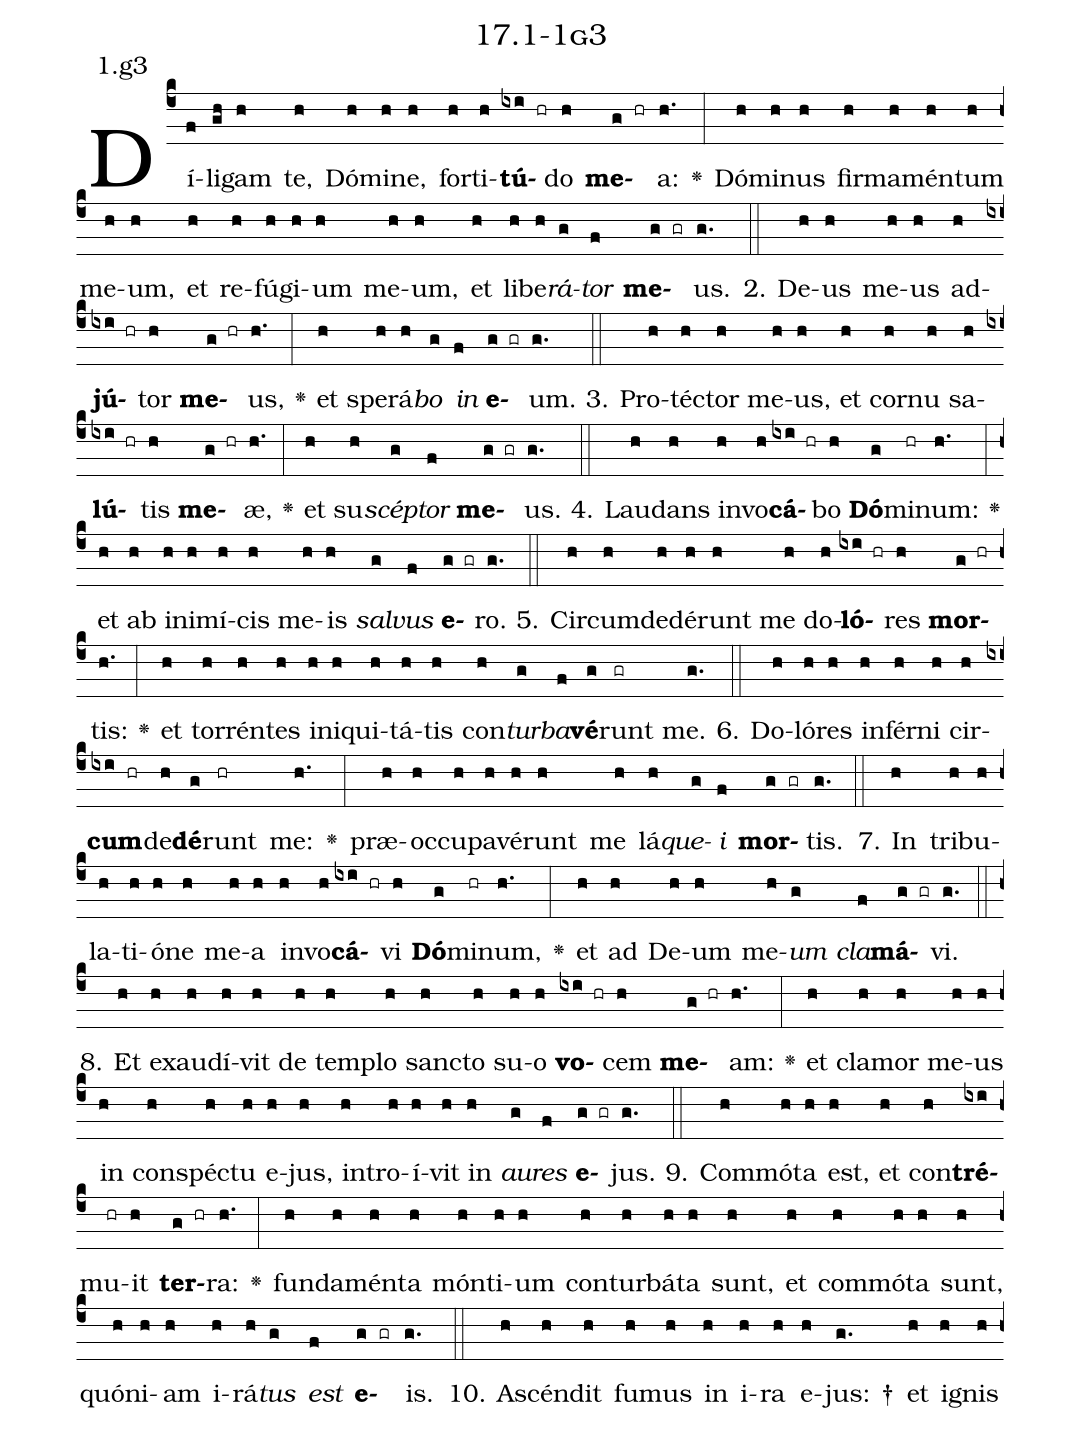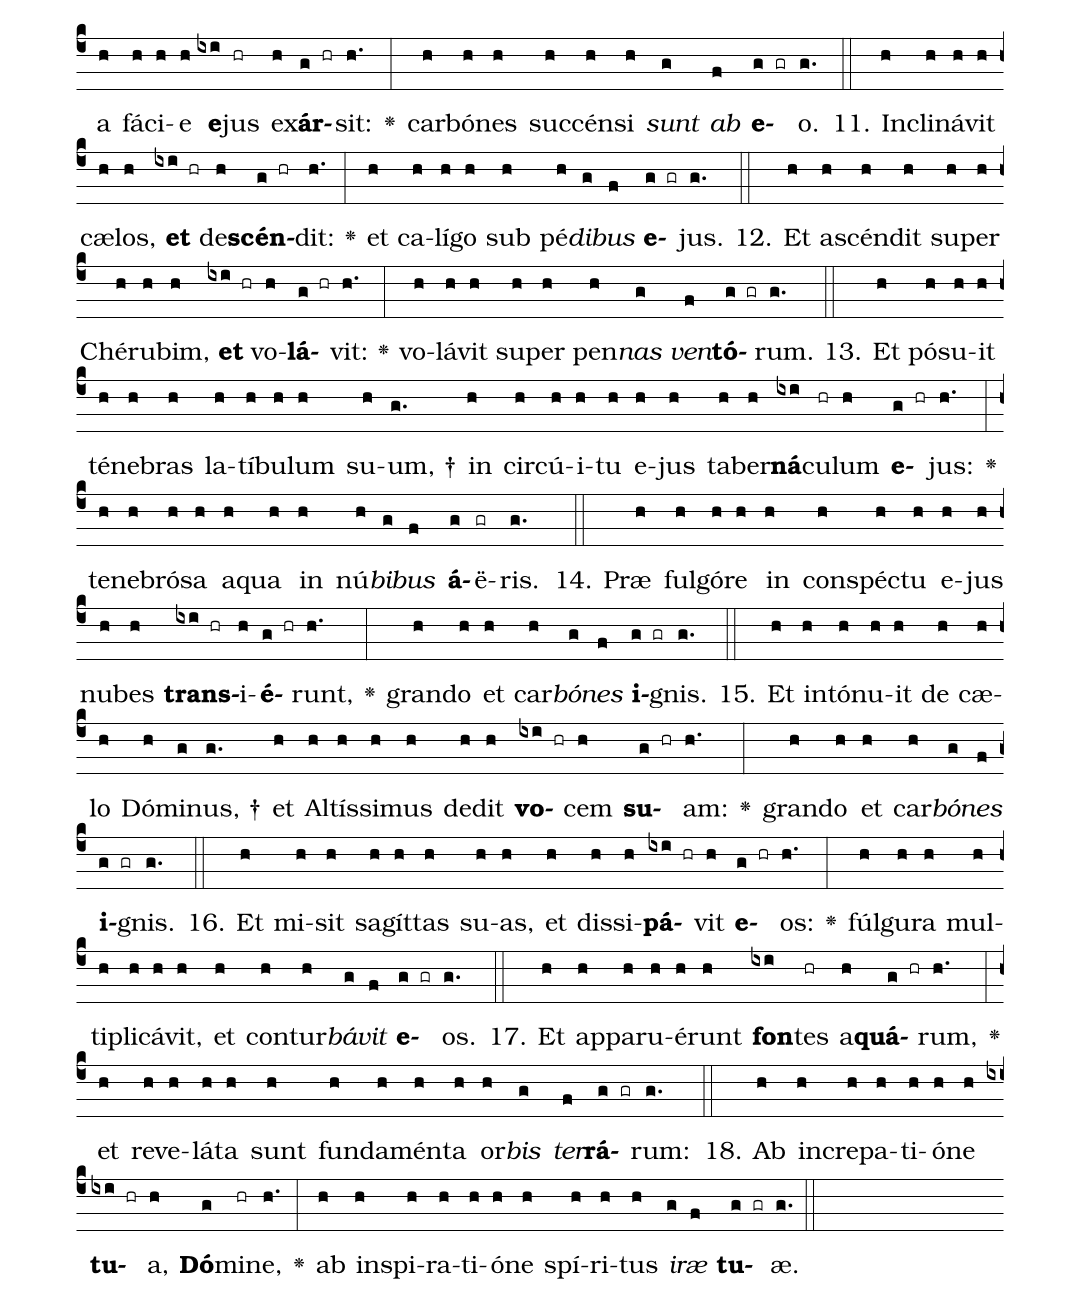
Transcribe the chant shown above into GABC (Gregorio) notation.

name: 17.1-1g3;
annotation: 1.g3;
%%
(c4)Dí(f)li(gh)gam(h) te,(h) Dó(h)mi(h)ne,(h) for(h)ti(h)<b>tú</b>(ixi hr)do(h) <b>me</b>(g hr)a:(h.) <v>\greheightstar</v>(:) Dó(h)mi(h)nus(h) fir(h)ma(h)mén(h)tum(h) me(h)um,(h) et(h) re(h)fú(h)gi(h)um(h) me(h)um,(h) et(h) li(h)be(h)<i>rá</i>(g)<i>tor</i>(f) <b>me</b>(g gr)us.(g.) (::)
2. De(h)us(h) me(h)us(h) ad(h)<b>jú</b>(ixi hr)tor(h) <b>me</b>(g hr)us,(h.) <v>\greheightstar</v>(:) et(h) spe(h)rá(h)<i>bo</i>(g) <i>in</i>(f) <b>e</b>(g gr)um.(g.) (::)
3. Pro(h)téc(h)tor(h) me(h)us,(h) et(h) cor(h)nu(h) sa(h)<b>lú</b>(ixi hr)tis(h) <b>me</b>(g hr)æ,(h.) <v>\greheightstar</v>(:) et(h) su(h)<i>scép</i>(g)<i>tor</i>(f) <b>me</b>(g gr)us.(g.) (::)
4. Lau(h)dans(h) in(h)vo(h)<b>cá</b>(ixi hr)bo(h) <b>Dó</b>(g)mi(hr)num:(h.) <v>\greheightstar</v>(:) et(h) ab(h) in(h)i(h)mí(h)cis(h) me(h)is(h) <i>sal</i>(g)<i>vus</i>(f) <b>e</b>(g gr)ro.(g.) (::)
5. Cir(h)cum(h)de(h)dé(h)runt(h) me(h) do(h)<b>ló</b>(ixi hr)res(h) <b>mor</b>(g hr)tis:(h.) <v>\greheightstar</v>(:) et(h) tor(h)rén(h)tes(h) in(h)i(h)qui(h)tá(h)tis(h) con(h)<i>tur</i>(g)<i>ba</i>(f)<b>vé</b>(g)runt(gr) me.(g.) (::)
6. Do(h)ló(h)res(h) in(h)fér(h)ni(h) cir(h)<b>cum</b>(ixi hr)de(h)<b>dé</b>(g)runt(hr) me:(h.) <v>\greheightstar</v>(:) præ(h)oc(h)cu(h)pa(h)vé(h)runt(h) me(h) lá(h)<i>que</i>(g)<i>i</i>(f) <b>mor</b>(g gr)tis.(g.) (::)
7. In(h) tri(h)bu(h)la(h)ti(h)ó(h)ne(h) me(h)a(h) in(h)vo(h)<b>cá</b>(ixi hr)vi(h) <b>Dó</b>(g)mi(hr)num,(h.) <v>\greheightstar</v>(:) et(h) ad(h) De(h)um(h) me(h)<i>um</i>(g) <i>cla</i>(f)<b>má</b>(g gr)vi.(g.) (::)
8. Et(h) ex(h)au(h)dí(h)vit(h) de(h) tem(h)plo(h) sanc(h)to(h) su(h)o(h) <b>vo</b>(ixi hr)cem(h) <b>me</b>(g hr)am:(h.) <v>\greheightstar</v>(:) et(h) cla(h)mor(h) me(h)us(h) in(h) con(h)spéc(h)tu(h) e(h)jus,(h) in(h)tro(h)í(h)vit(h) in(h) <i>au</i>(g)<i>res</i>(f) <b>e</b>(g gr)jus.(g.) (::)
9. Com(h)mó(h)ta(h) est,(h) et(h) con(h)<b>tré</b>(ixi)mu(hr)it(h) <b>ter</b>(g hr)ra:(h.) <v>\greheightstar</v>(:) fun(h)da(h)mén(h)ta(h) món(h)ti(h)um(h) con(h)tur(h)bá(h)ta(h) sunt,(h) et(h) com(h)mó(h)ta(h) sunt,(h) quón(h)i(h)am(h) i(h)rá(h)<i>tus</i>(g) <i>est</i>(f) <b>e</b>(g gr)is.(g.) (::)
10. A(h)scén(h)dit(h) fu(h)mus(h) in(h) i(h)ra(h) e(h)jus: †(g.) et(h) i(h)gnis(h) a(h) fá(h)ci(h)e(h) <b>e</b>(ixi)jus(hr) ex(h)<b>ár</b>(g hr)sit:(h.) <v>\greheightstar</v>(:) car(h)bó(h)nes(h) suc(h)cén(h)si(h) <i>sunt</i>(g) <i>ab</i>(f) <b>e</b>(g gr)o.(g.) (::)
11. In(h)cli(h)ná(h)vit(h) cæ(h)los,(h) <b>et</b>(ixi hr) de(h)<b>scén</b>(g hr)dit:(h.) <v>\greheightstar</v>(:) et(h) ca(h)lí(h)go(h) sub(h) pé(h)<i>di</i>(g)<i>bus</i>(f) <b>e</b>(g gr)jus.(g.) (::)
12. Et(h) a(h)scén(h)dit(h) su(h)per(h) Ché(h)ru(h)bim,(h) <b>et</b>(ixi hr) vo(h)<b>lá</b>(g hr)vit:(h.) <v>\greheightstar</v>(:) vo(h)lá(h)vit(h) su(h)per(h) pen(h)<i>nas</i>(g) <i>ven</i>(f)<b>tó</b>(g gr)rum.(g.) (::)
13. Et(h) pó(h)su(h)it(h) té(h)ne(h)bras(h) la(h)tí(h)bu(h)lum(h) su(h)um, †(g.) in(h) cir(h)cú(h)i(h)tu(h) e(h)jus(h) ta(h)ber(h)<b>ná</b>(ixi)cu(hr)lum(h) <b>e</b>(g hr)jus:(h.) <v>\greheightstar</v>(:) te(h)ne(h)bró(h)sa(h) a(h)qua(h) in(h) nú(h)<i>bi</i>(g)<i>bus</i>(f) <b>á</b>(g)ë(gr)ris.(g.) (::)
14. Præ(h) ful(h)gó(h)re(h) in(h) con(h)spéc(h)tu(h) e(h)jus(h) nu(h)bes(h) <b>trans</b>(ixi hr)i(h)<b>é</b>(g hr)runt,(h.) <v>\greheightstar</v>(:) gran(h)do(h) et(h) car(h)<i>bó</i>(g)<i>nes</i>(f) <b>i</b>(g gr)gnis.(g.) (::)
15. Et(h) in(h)tó(h)nu(h)it(h) de(h) cæ(h)lo(h) Dó(h)mi(g)nus, †(g.) et(h) Al(h)tís(h)si(h)mus(h) de(h)dit(h) <b>vo</b>(ixi hr)cem(h) <b>su</b>(g hr)am:(h.) <v>\greheightstar</v>(:) gran(h)do(h) et(h) car(h)<i>bó</i>(g)<i>nes</i>(f) <b>i</b>(g gr)gnis.(g.) (::)
16. Et(h) mi(h)sit(h) sa(h)gít(h)tas(h) su(h)as,(h) et(h) dis(h)si(h)<b>pá</b>(ixi hr)vit(h) <b>e</b>(g hr)os:(h.) <v>\greheightstar</v>(:) fúl(h)gu(h)ra(h) mul(h)ti(h)pli(h)cá(h)vit,(h) et(h) con(h)tur(h)<i>bá</i>(g)<i>vit</i>(f) <b>e</b>(g gr)os.(g.) (::)
17. Et(h) ap(h)pa(h)ru(h)é(h)runt(h) <b>fon</b>(ixi)tes(hr) a(h)<b>quá</b>(g hr)rum,(h.) <v>\greheightstar</v>(:) et(h) re(h)ve(h)lá(h)ta(h) sunt(h) fun(h)da(h)mén(h)ta(h) or(h)<i>bis</i>(g) <i>ter</i>(f)<b>rá</b>(g gr)rum:(g.) (::)
18. Ab(h) in(h)cre(h)pa(h)ti(h)ó(h)ne(h) <b>tu</b>(ixi hr)a,(h) <b>Dó</b>(g)mi(hr)ne,(h.) <v>\greheightstar</v>(:) ab(h) in(h)spi(h)ra(h)ti(h)ó(h)ne(h) spí(h)ri(h)tus(h) <i>i</i>(g)<i>ræ</i>(f) <b>tu</b>(g gr)æ.(g.) (::)
